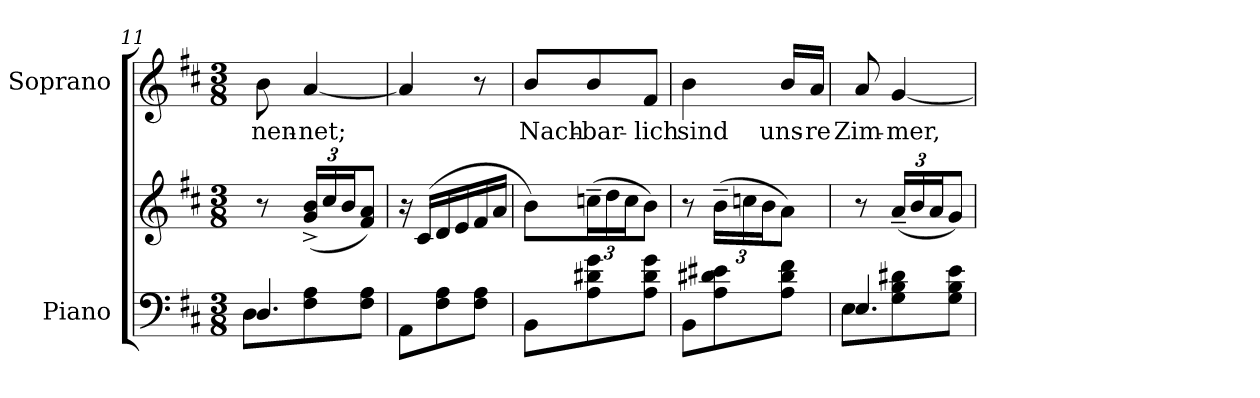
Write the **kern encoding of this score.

**kern	**kern	**kern	**text
*part2	*part2	*part1	*part1
*staff3	*staff2	*staff1	*staff1
*I"Piano	*	*I"Soprano	*
*I'Pno	*	*I'S.	*
*clefF4	*clefG2	*clefG2	*
*k[f#c#]	*k[f#c#]	*k[f#c#]	*
*D:	*D:	*D:	*
*M3/8	*M3/8	*M3/8	*
=11	=11	=11	=11
*^	*	*	*
!	!	!	!	!LO:LY:b
4.D/	8D\L	8r	8b\	nen-
!	!	!	!	!LO:LY:b
.	8A\ 8F#\	(24b/^< 24g/^<LL	[<4a/	-net;
.	.	24cc#/	.	.
.	.	24b/J	.	.
.	8A\ 8F#\J	8a/ 8f#/J)	.	.
*v	*v	*	*	*
=12	=12	=12	=12
8AA\L	16r	4a/]	.
.	(16c#/LL	.	.
8A\ 8F#\	16d/	.	.
.	16e/	.	.
8A\ 8F#\J	16f#/	8r	.
.	16a/JJ	.	.
=13	=13	=13	=13
!	!	!	!LO:LY:b
8BB\L	8b\L)	8b/L	Nach-
*	*Xbrackettup	*	*
!	!	!	!LO:LY:b
8g\ 8d#X\ 8A\	(24ccn~>\L	8b/	-bar-
.	24dd\	.	.
.	24cc\J	.	.
!	!	!	!LO:LY:b
8g\ 8d#\ 8A\J	8b\J)	8f#/J	-lich
!!LO:LB:g=z
=14	=14	=14	=14
!	!	!	!LO:LY:b
8BB\L	8r	4b\	sind
8e#X\ 8d#X\ 8A\	(24b~>\LL	.	.
.	24ccn\	.	.
.	24b\J	.	.
!	!	!	!LO:LY:b
8f#\ 8d#\ 8A\J	8a\J)	16b/LL	uns-
!	!	!	!LO:LY:b
.	.	16a/JJ	-re
=15	=15	=15	=15
*^	*	*	*
!	!	!	!	!LO:LY:b
4.E/	8E\L	8r	8a/	Zim-
*	*	*brackettup	*	*
!	!	!	!	!LO:LY:b
.	8d#X\ 8B\ 8G\	(24a~</LL	[<4g/	-mer,
.	.	24b/	.	.
.	.	24a/J	.	.
.	8e\ 8B\ 8G\J	8g/J)	.	.
*v	*v	*	*	*
=	=	=	=
*-	*-	*-	*-
